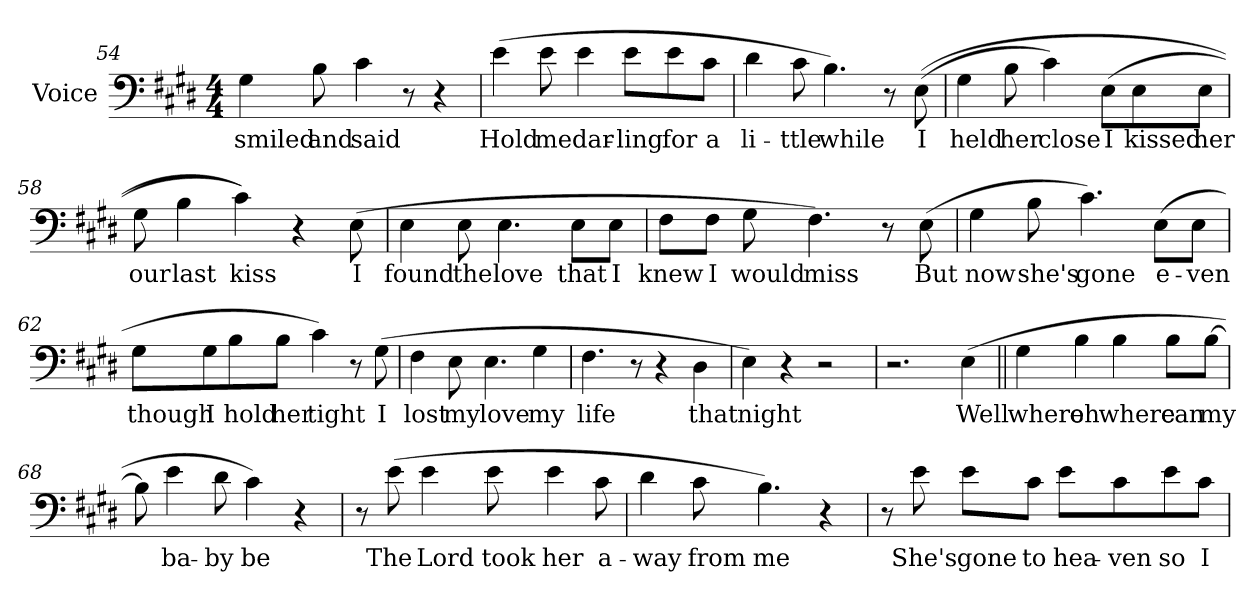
**kern	**text
*part1	*part1
*staff1	*staff1
*I"Voice	*
*I'Voice	*
*clefF4	*
*k[f#c#g#d#]	*
*E:	*
*M4/4	*
=54	=54
!	!LO:LY:b:color=#000000
4G#i\	smiled
!	!LO:LY:b:color=#000000
8Bi\	and
!	!LO:LY:b:color=#000000
4c#i\	said
8r	.
4r	.
=55	=55
!	!LO:LY:b:color=#000000
(4ei\	Hold
!	!LO:LY:b:color=#000000
8ei\	me
!	!LO:LY:b:color=#000000
4ei\	dar-
!	!LO:LY:b:color=#000000
8ei\L	-ling
!	!LO:LY:b:color=#000000
8ei\	for
!	!LO:LY:b:color=#000000
8c#i\J	a
=56	=56
!	!LO:LY:b:color=#000000
4d#i\	li-
!	!LO:LY:b:color=#000000
8c#i\	-ttle
!	!LO:LY:b:color=#000000
4.Bi\)	while
8r	.
!	!LO:LY:b:color=#000000
((8Ei\	I
!!LO:LB:g=z
=57	=57
!	!LO:LY:b:color=#000000
4G#i\	held
!	!LO:LY:b:color=#000000
8Bi\	her
!	!LO:LY:b:color=#000000
4c#i\)	close
!	!LO:LY:b:color=#000000
(8Ei\L	I
!	!LO:LY:b:color=#000000
8Ei\	kissed
!	!LO:LY:b:color=#000000
8Ei\J	her
=58	=58
!	!LO:LY:b:color=#000000
8G#i\	our
!	!LO:LY:b:color=#000000
4Bi\	last
!	!LO:LY:b:color=#000000
4c#i\))	kiss
4r	.
!	!LO:LY:b:color=#000000
(8Ei\	I
=59	=59
!	!LO:LY:b:color=#000000
4Ei\	found
!	!LO:LY:b:color=#000000
8Ei\	the
!	!LO:LY:b:color=#000000
4.Ei\	love
!	!LO:LY:b:color=#000000
8Ei\L	that
!	!LO:LY:b:color=#000000
8Ei\J	I
=60	=60
!	!LO:LY:b:color=#000000
8F#i\L	knew
!	!LO:LY:b:color=#000000
8F#i\J	I
!	!LO:LY:b:color=#000000
8G#i\	would
!	!LO:LY:b:color=#000000
4.F#i\)	miss
8r	.
!	!LO:LY:b:color=#000000
(8Ei\	But
!!LO:LB:g=z
=61	=61
!	!LO:LY:b:color=#000000
4G#i\	now
!	!LO:LY:b:color=#000000
8Bi\	she's
!	!LO:LY:b:color=#000000
4.c#i\)	gone
!	!LO:LY:b:color=#000000
(8Ei\L	e-
!	!LO:LY:b:color=#000000
8Ei\J	-ven
=62	=62
!	!LO:LY:b:color=#000000
8G#i\L	though
!	!LO:LY:b:color=#000000
8G#i\	I
!	!LO:LY:b:color=#000000
8Bi\	hold
!	!LO:LY:b:color=#000000
8Bi\J	her
!	!LO:LY:b:color=#000000
4c#i\)	tight
8r	.
!	!LO:LY:b:color=#000000
(8G#i\	I
=63	=63
!	!LO:LY:b:color=#000000
4F#i\	lost
!	!LO:LY:b:color=#000000
8Ei\	my
!	!LO:LY:b:color=#000000
4.Ei\	love
!	!LO:LY:b:color=#000000
4G#i\	my
=64	=64
!	!LO:LY:b:color=#000000
4.F#i\	life
8r	.
4r	.
!	!LO:LY:b:color=#000000
4D#i\	that
=65	=65
!	!LO:LY:b:color=#000000
4Ei\)	night
4r	.
2r	.
!!LO:LB:g=z
=66	=66
2.r	.
!	!LO:LY:b:color=#000000
(4Ei\	Well
=67||	=67||
!	!LO:LY:b:color=#000000
4G#i\	where
!	!LO:LY:b:color=#000000
4Bi\	oh
!	!LO:LY:b:color=#000000
4Bi\	where
!	!LO:LY:b:color=#000000
8Bi\L	can
!	!LO:LY:b:color=#000000
[8Bi\J	my
=68	=68
8Bi\]	.
!	!LO:LY:b:color=#000000
4ei\	ba-
!	!LO:LY:b:color=#000000
8d#i\	-by
!	!LO:LY:b:color=#000000
4c#i\)	be
4r	.
=69	=69
8r	.
!	!LO:LY:b:color=#000000
(8ei\	The
!	!LO:LY:b:color=#000000
4ei\	Lord
!	!LO:LY:b:color=#000000
8ei\	took
!	!LO:LY:b:color=#000000
4ei\	her
!	!LO:LY:b:color=#000000
8c#i\	a-
=70	=70
!	!LO:LY:b:color=#000000
4d#i\	-way
!	!LO:LY:b:color=#000000
8c#i\	from
!	!LO:LY:b:color=#000000
4.Bi\)	me
4r	.
!!LO:LB:g=z
=71	=71
8r	.
!	!LO:LY:b:color=#000000
8ei\	She's
!	!LO:LY:b:color=#000000
8ei\L	gone
!	!LO:LY:b:color=#000000
8c#i\J	to
!	!LO:LY:b:color=#000000
8ei\L	hea-
!	!LO:LY:b:color=#000000
8c#i\	-ven
!	!LO:LY:b:color=#000000
8ei\	so
!	!LO:LY:b:color=#000000
8c#i\J	I
=	=
*-	*-
